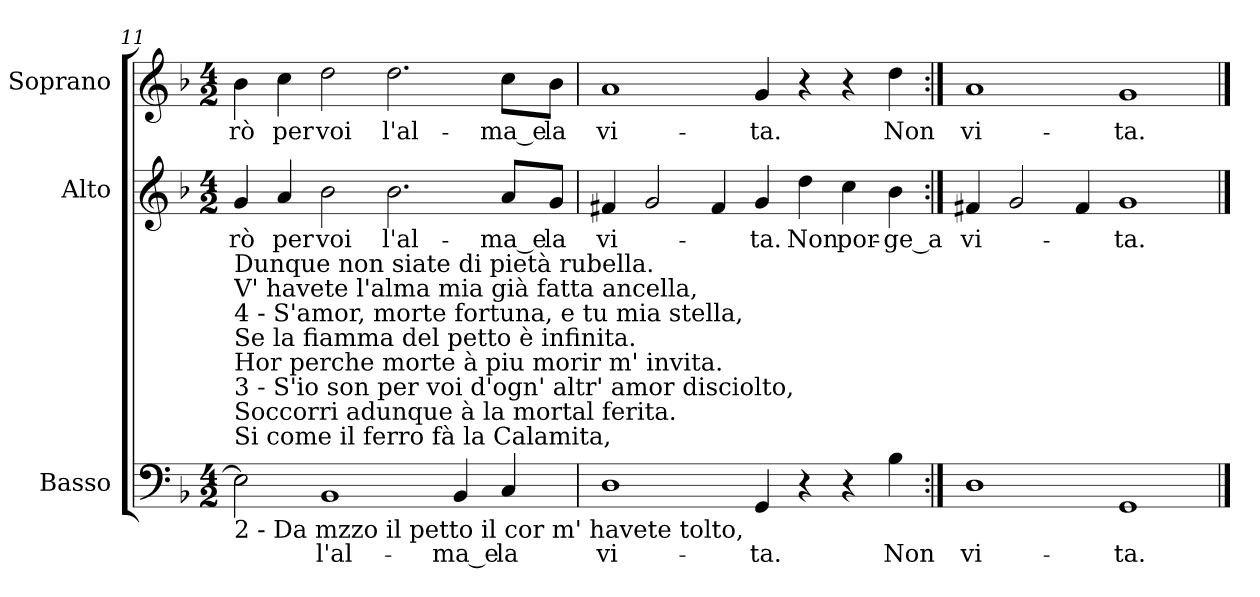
**kern	**text	**kern	**text	**kern	**text
*part3	*part3	*part2	*part2	*part1	*part1
*staff3	*staff3	*staff2	*staff2	*staff1	*staff1
*I"Basso	*	*I"Alto	*	*I"Soprano	*
*I'B.	*	*I'A.	*	*I'S.	*
*clefF4	*	*clefG2	*	*clefG2	*
*k[b-]	*	*k[b-]	*	*k[b-]	*
*F:	*	*F:	*	*F:	*
*M4/2	*	*M4/2	*	*M4/2	*
=11	=11	=11	=11	=11	=11
!	!	!	!LO:LY:b:color=#000000	!	!
!LO:TX:b:t=2 - Da mzzo il petto il cor m' havete tolto,	!	!	!	!	!
!LO:TX:t=Si come il ferro fà la Calamita,	!	!	!	!	!
!LO:TX:t=Soccorri adunque à la mortal ferita.	!	!	!	!	!
!LO:TX:t=3 - S'io son per voi d'ogn' altr' amor disciolto,	!	!	!	!	!
!LO:TX:t=Hor perche morte à piu morir m' invita.	!	!	!	!	!
!LO:TX:t=Se la fiamma del petto è infinita.	!	!	!	!	!
!LO:TX:t=4 - S'amor, morte fortuna, e tu mia stella,	!	!	!	!	!
!LO:TX:t=V' havete l'alma mia già fatta ancella,	!	!	!	!	!
!LO:TX:t=Dunque non siate di pietà rubella.	!	!	!	!	!
!	!	!	!	!	!LO:LY:b:color=#000000
2E-i\]	.	4gi/	-rò	4b-i\	-rò
!	!	!	!LO:LY:b:color=#000000	!	!
!	!	!	!	!	!LO:LY:b:color=#000000
.	.	4ai/	per	4cci\	per
!	!LO:LY:b:color=#000000	!	!	!	!
!	!	!	!LO:LY:b:color=#000000	!	!
!	!	!	!	!	!LO:LY:b:color=#000000
1BB-i	l'al-	2b-i\	voi	2ddi\	voi
!	!	!	!LO:LY:b:color=#000000	!	!
!	!	!	!	!	!LO:LY:b:color=#000000
.	.	2.b-i\	l'al-	2.ddi\	l'al-
!	!LO:LY:b:color=#000000	!	!	!	!
4BB-i/	-ma_e	.	.	.	.
!	!LO:LY:b:color=#000000	!	!	!	!
!	!	!	!LO:LY:b:color=#000000	!	!
!	!	!	!	!	!LO:LY:b:color=#000000
4Ci/	la	8ai/L	-ma_e	8cci\L	-ma_e
!	!	!	!LO:LY:b:color=#000000	!	!
!	!	!	!	!	!LO:LY:b:color=#000000
.	.	8gi/J	la	8b-i\J	la
=12	=12	=12	=12	=12	=12
!	!LO:LY:b:color=#000000	!	!	!	!
!	!	!	!LO:LY:b:color=#000000	!	!
!	!	!	!	!	!LO:LY:b:color=#000000
1Di	vi-	4f#Xi/	vi-	1ai	vi-
.	.	2gi/	.	.	.
.	.	4f#i/	.	.	.
!	!LO:LY:b:color=#000000	!	!	!	!
!	!	!	!LO:LY:b:color=#000000	!	!
!	!	!	!	!	!LO:LY:b:color=#000000
4GGi/	-ta.	4gi/	-ta.	4gi/	-ta.
!	!	!	!LO:LY:b:color=#000000	!	!
4r	.	4ddi\	Non	4r	.
!	!	!	!LO:LY:b:color=#000000	!	!
4r	.	4cci\	por-	4r	.
!	!LO:LY:b:color=#000000	!	!	!	!
!	!	!	!LO:LY:b:color=#000000	!	!
!	!	!	!	!	!LO:LY:b:color=#000000
4B-i\	Non	4b-i\	-ge_a	4ddi\	Non
=13:|!	=13:|!	=13:|!	=13:|!	=13:|!	=13:|!
!	!LO:LY:b:color=#000000	!	!	!	!
!	!	!	!LO:LY:b:color=#000000	!	!
!	!	!	!	!	!LO:LY:b:color=#000000
1Di	vi-	4f#Xi/	vi-	1ai	vi-
.	.	2gi/	.	.	.
.	.	4f#i/	.	.	.
!	!LO:LY:b:color=#000000	!	!	!	!
!	!	!	!LO:LY:b:color=#000000	!	!
!	!	!	!	!	!LO:LY:b:color=#000000
1GGi	-ta.	1gi	-ta.	1gi	-ta.
==	==	==	==	==	==
*-	*-	*-	*-	*-	*-
